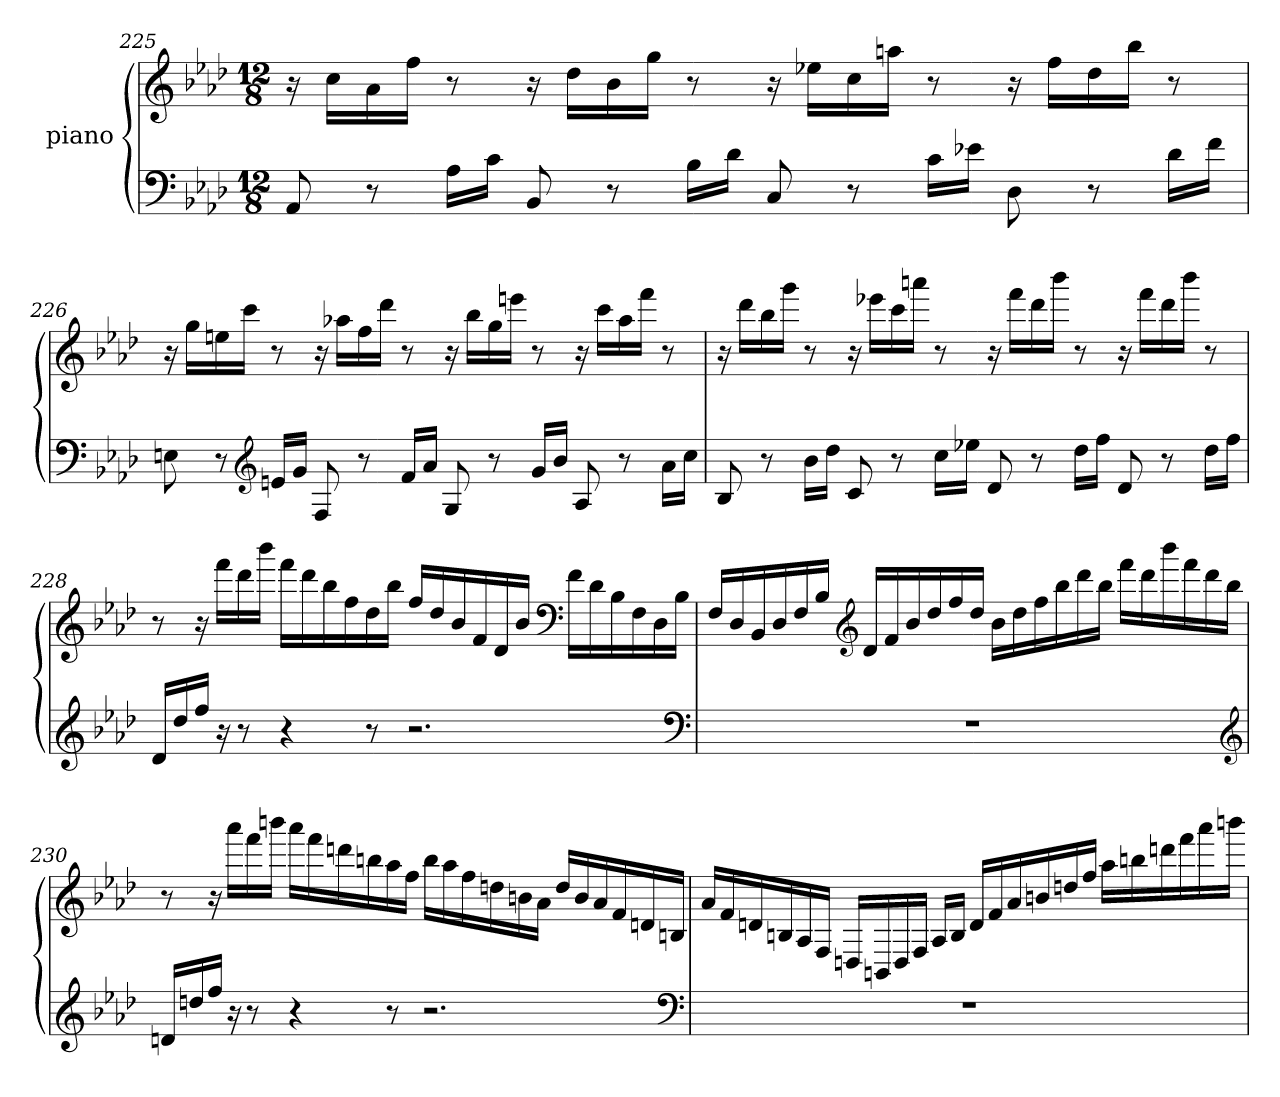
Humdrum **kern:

**kern	**kern	**text
*part2	*part1	*part1
*staff2	*staff1	*staff1
*	*I"piano	*
*clefF4	*clefG2	*
*k[b-e-a-d-]	*k[b-e-a-d-]	*
*M12/8	*M12/8	*
=225	=225	=225
8AA-	16r	.
.	16ccLL	.
8r	16a-	.
.	16ffJJ	.
16A-LL	8r	.
16cJJ	.	.
8BB-	16r	.
.	16dd-LL	.
8r	16b-	.
.	16ggJJ	.
16B-LL	8r	.
16d-JJ	.	.
8C	16r	.
.	16ee-XLL	.
8r	16cc	.
.	16aanJJ	.
16cLL	8r	.
16e-XJJ	.	.
8D-	16r	.
.	16ffLL	.
8r	16dd-	.
.	16bb-JJ	.
16d-LL	8r	.
16fJJ	.	.
=226	=226	=226
8En	16r	.
.	16ggLL	.
8r	16een	.
.	16cccJJ	.
*clefG2	*	*
16enLL	8r	.
16gJJ	.	.
8F	16r	.
.	16aa-XLL	.
8r	16ff	.
.	16ddd-JJ	.
16fLL	8r	.
16a-JJ	.	.
8G	16r	.
.	16bb-LL	.
8r	16gg	.
.	16eeenJJ	.
16gLL	8r	.
16b-JJ	.	.
8A-	16r	.
.	16cccLL	.
8r	16aa-	.
.	16fffJJ	.
16a-LL	8r	.
16ccJJ	.	.
=227	=227	=227
8B-	16r	.
.	16ddd-LL	.
8r	16bb-	.
.	16gggJJ	.
16b-LL	8r	.
16dd-JJ	.	.
8c	16r	.
.	16eee-XLL	.
8r	16ccc	.
.	16aaanJJ	.
16ccLL	8r	.
16ee-XJJ	.	.
8d-	16r	.
.	16fffLL	.
8r	16ddd-	.
.	16bbb-JJ	.
16dd-LL	8r	.
16ffJJ	.	.
8d-	16r	.
.	16fffLL	.
8r	16ddd-	.
.	16bbb-JJ	.
16dd-LL	8r	.
16ffJJ	.	.
=228	=228	=228
16d-LL	8r	ff
16dd-	.	.
16ffJJ	16r	.
16r	16fffLL	.
8r	16ddd-	.
.	16bbb-JJ	.
4r	16fffLL	.
.	16ddd-	.
.	16bb-	.
.	16ff	.
8r	16dd-	.
.	16bb-JJ	.
2.r	16ffLL	.
.	16dd-	.
.	16b-	.
.	16f	.
.	16d-	.
.	16b-JJ	.
*	*clefF4	*
.	16fLL	.
.	16d-	.
.	16B-	.
.	16F	.
.	16D-	.
.	16B-JJ	.
*clefF4	*	*
=229	=229	=229
1.r	16F/LL	.
.	16D-/	.
.	16BB-/	.
.	16D-/	.
.	16F\	.
.	16B-\JJ	.
*	*clefG2	*
.	16d-LL	.
.	16f	.
.	16b-	.
.	16dd-	.
.	16ff	.
.	16dd-JJ	.
.	16b-LL	.
.	16dd-	.
.	16ff	.
.	16bb-	.
.	16ddd-	.
.	16bb-JJ	.
.	16fffLL	.
.	16ddd-	.
.	16bbb-	.
.	16fff	.
.	16ddd-	.
.	16bb-JJ	.
*clefG2	*	*
=230	=230	=230
16dnLL	8r	ff
16ddn	.	.
16ffJJ	16r	.
16r	16aaa-LL	.
8r	16fff	.
.	16bbbnJJ	.
4r	16aaa-LL	.
.	16fff	.
.	16dddn	.
.	16bbn	.
8r	16aa-	.
.	16ffJJ	.
2.r	16bbLL	.
.	16aa-	.
.	16ff	.
.	16ddn	.
.	16bn	.
.	16a-JJ	.
.	16ddLL	.
.	16b	.
.	16a-	.
.	16f	.
.	16dn	.
.	16BnJJ	.
*clefF4	*	*
=231	=231	=231
1.r	16a-LL	.
.	16f	.
.	16dn	.
.	16Bn	.
.	16A-	.
.	16FJJ	.
.	16DnLL	.
.	16BBn	.
.	16D	.
.	16FJJ	.
.	16A-LL	.
.	16BJJ	.
.	16dLL	.
.	16f	.
.	16a-	.
.	16bn	.
.	16ddn	.
.	16ffJJ	.
.	16aa-LL	.
.	16bbn	.
.	16dddn	.
.	16fff	.
.	16aaa-	.
.	16bbbnJJ	.
=	=	=
*-	*-	*-
